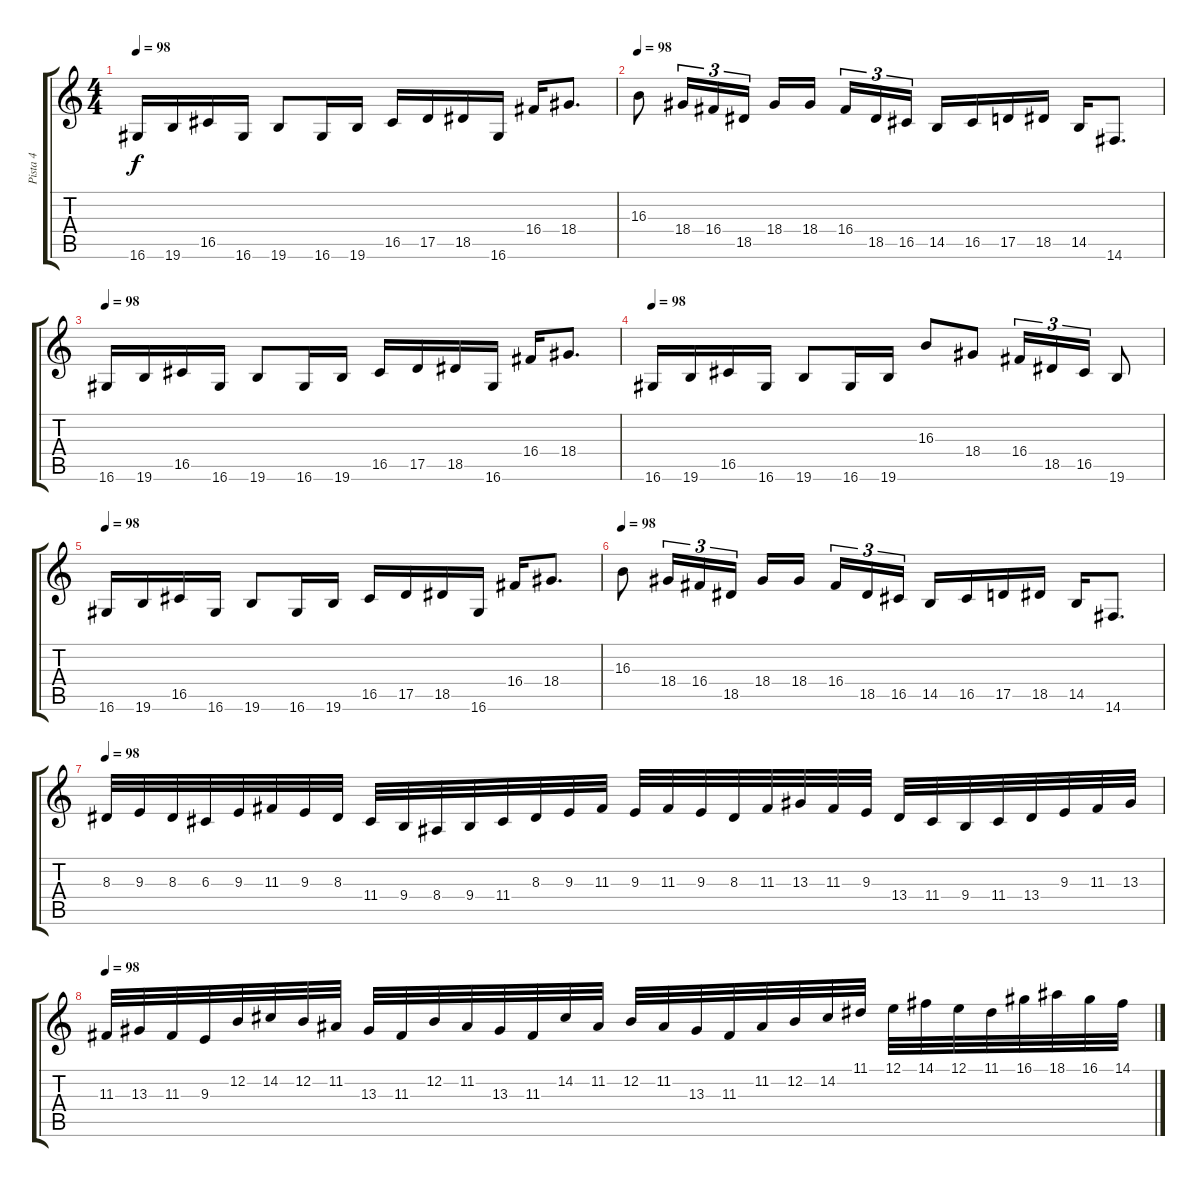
\track ("Pista 4" "Pista 4") {instrument rockorgan}
\staff {score tabs}
\tuning (E4 B3 G3 D3 A2 E2) {hide}
\ts (4 4)
\tempo 98
\clef g2
\ks c
16.6.16{dy f volume 13 instrument rockorgan} 19.6.16 16.5.16 16.6.16 19.6.8 16.6.16 19.6.16 16.5.16 17.5.16 18.5.16 16.6.16 16.4.16 18.4.8{d} |
\tempo 98
16.3.8{volume 13 instrument rockorgan} 18.4.16{tu (3 2)} 16.4.16{tu (3 2)} 18.5.16{tu (3 2)} 18.4.16 18.4.16 16.4.16{tu (3 2)} 18.5.16{tu (3 2)} 16.5.16{tu (3 2)} 14.5.16 16.5.16 17.5.16 18.5.16 14.5.16 14.6.8{d} |
\tempo 98
16.6.16{volume 13 instrument rockorgan} 19.6.16 16.5.16 16.6.16 19.6.8 16.6.16 19.6.16 16.5.16 17.5.16 18.5.16 16.6.16 16.4.16 18.4.8{d} |
\tempo 98
16.6.16{volume 13 instrument rockorgan} 19.6.16 16.5.16 16.6.16 19.6.8 16.6.16 19.6.16 16.3.8 18.4.8 16.4.16{tu (3 2)} 18.5.16{tu (3 2)} 16.5.16{tu (3 2)} 19.6.8 |
\tempo 98
16.6.16{volume 13 instrument rockorgan} 19.6.16 16.5.16 16.6.16 19.6.8 16.6.16 19.6.16 16.5.16 17.5.16 18.5.16 16.6.16 16.4.16 18.4.8{d} |
\tempo 98
16.3.8{volume 13 instrument rockorgan} 18.4.16{tu (3 2)} 16.4.16{tu (3 2)} 18.5.16{tu (3 2)} 18.4.16 18.4.16 16.4.16{tu (3 2)} 18.5.16{tu (3 2)} 16.5.16{tu (3 2)} 14.5.16 16.5.16 17.5.16 18.5.16 14.5.16 14.6.8{d} |
\tempo 98
8.3.32{volume 13 instrument lead2sawtooth} 9.3.32 8.3.32 6.3.32 9.3.32 11.3.32 9.3.32 8.3.32 11.4.32 9.4.32 8.4.32 9.4.32 11.4.32 8.3.32 9.3.32 11.3.32 9.3.32 11.3.32 9.3.32 8.3.32 11.3.32 13.3.32 11.3.32 9.3.32 13.4.32 11.4.32 9.4.32 11.4.32 13.4.32 9.3.32 11.3.32 13.3.32 |
\tempo 98
11.3.32{volume 13 instrument lead2sawtooth} 13.3.32 11.3.32 9.3.32 12.2.32 14.2.32 12.2.32 11.2.32 13.3.32 11.3.32 12.2.32 11.2.32 13.3.32 11.3.32 14.2.32 11.2.32 12.2.32 11.2.32 13.3.32 11.3.32 11.2.32 12.2.32 14.2.32 11.1.32 12.1.32 14.1.32 12.1.32 11.1.32 16.1.32 18.1.32 16.1.32 14.1.32
